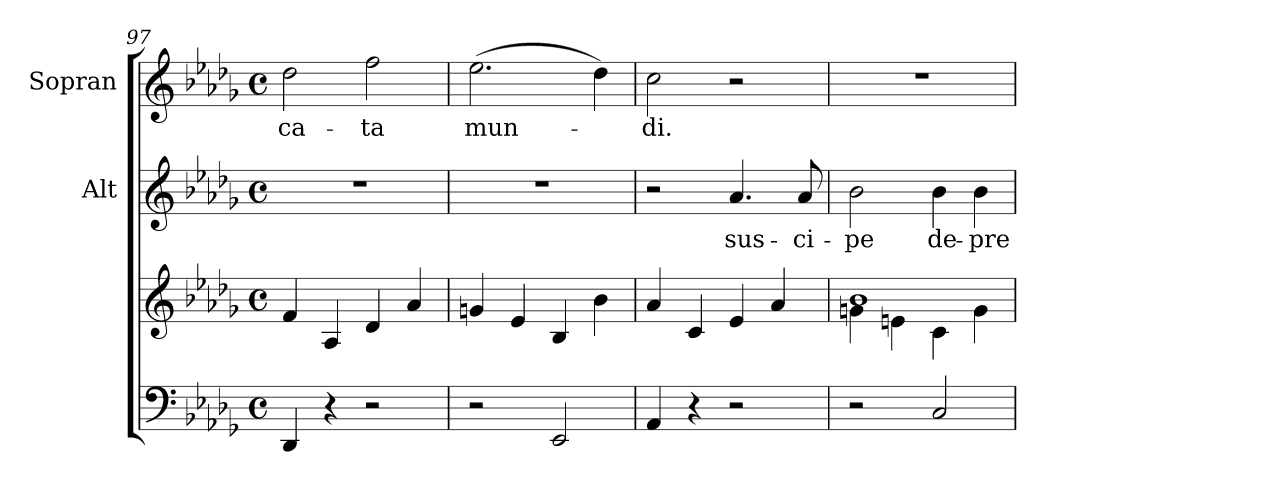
**kern	**kern	**kern	**text	**kern	**text
*part3	*part3	*part2	*part2	*part1	*part1
*staff4	*staff3	*staff2	*staff2	*staff1	*staff1
*	*	*I"Alt	*	*I"Sopran	*
*	*	*I'A.	*	*I'S.	*
*clefF4	*clefG2	*clefG2	*	*clefG2	*
*k[b-e-a-d-g-]	*k[b-e-a-d-g-]	*k[b-e-a-d-g-]	*	*k[b-e-a-d-g-]	*
*D-:	*D-:	*D-:	*	*D-:	*
*M4/4	*M4/4	*M4/4	*	*M4/4	*
*met(c)	*met(c)	*met(c)	*	*met(c)	*
=97	=97	=97	=97	=97	=97
!	!	!	!	!	!LO:LY:b
4DD-/	4f/	1r	.	2dd-\	-ca-
4r	4A-/	.	.	.	.
!	!	!	!	!	!LO:LY:b
2r	4d-/	.	.	2ff\	-ta
.	4a-/	.	.	.	.
!!LO:LB:g=z
=98	=98	=98	=98	=98	=98
!	!	!	!	!	!LO:LY:b
2r	4gn/	1r	.	(>2.ee-\	mun-
.	4e-/	.	.	.	.
2EE-/	4B-/	.	.	.	.
.	4b-\	.	.	4dd-\)	.
=99	=99	=99	=99	=99	=99
!	!	!	!	!	!LO:LY:b
4AA-/	4a-/	2r	.	2cc\	-di.
4r	4c/	.	.	.	.
!	!	!	!LO:LY:b	!	!
2r	4e-/	4.a-/	sus-	2r	.
.	4a-/	.	.	.	.
!	!	!	!LO:LY:b	!	!
.	.	8a-/	-ci-	.	.
=100	=100	=100	=100	=100	=100
*	*^	*	*	*	*
!	!	!	!	!LO:LY:b	!	!
2r	1b-	4gn\	2b-\	-pe	1r	.
.	.	4en\	.	.	.	.
!	!	!	!	!LO:LY:b	!	!
2C/	.	4c\	4b-\	de-	.	.
!	!	!	!	!LO:LY:b	!	!
.	.	4g\	4b-\	-pre-	.	.
*	*v	*v	*	*	*	*
=	=	=	=	=	=
*-	*-	*-	*-	*-	*-
